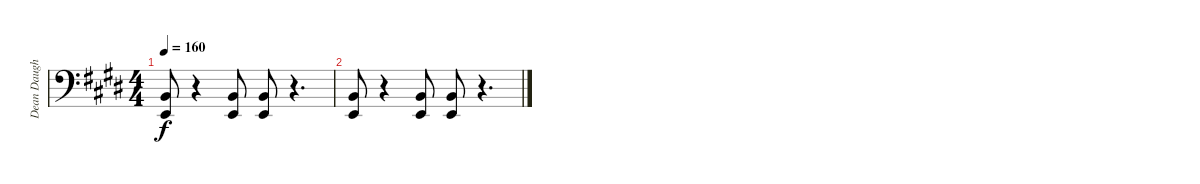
\track ("Dean Daughtry Keyboards LH" "Dean Daugh") {instrument honkytonkpiano}
\staff {score}
\tuning (G2 D2 A1 E1) {hide}
\ts (4 4)
\tempo 160
\clef f4
\ks e
(9.2 7.3).8{dy f} r.4 (9.2 7.3).8 (9.2 7.3).8 r.4{d} |
(9.2 7.3).8 r.4 (9.2 7.3).8 (9.2 7.3).8 r.4{d}
